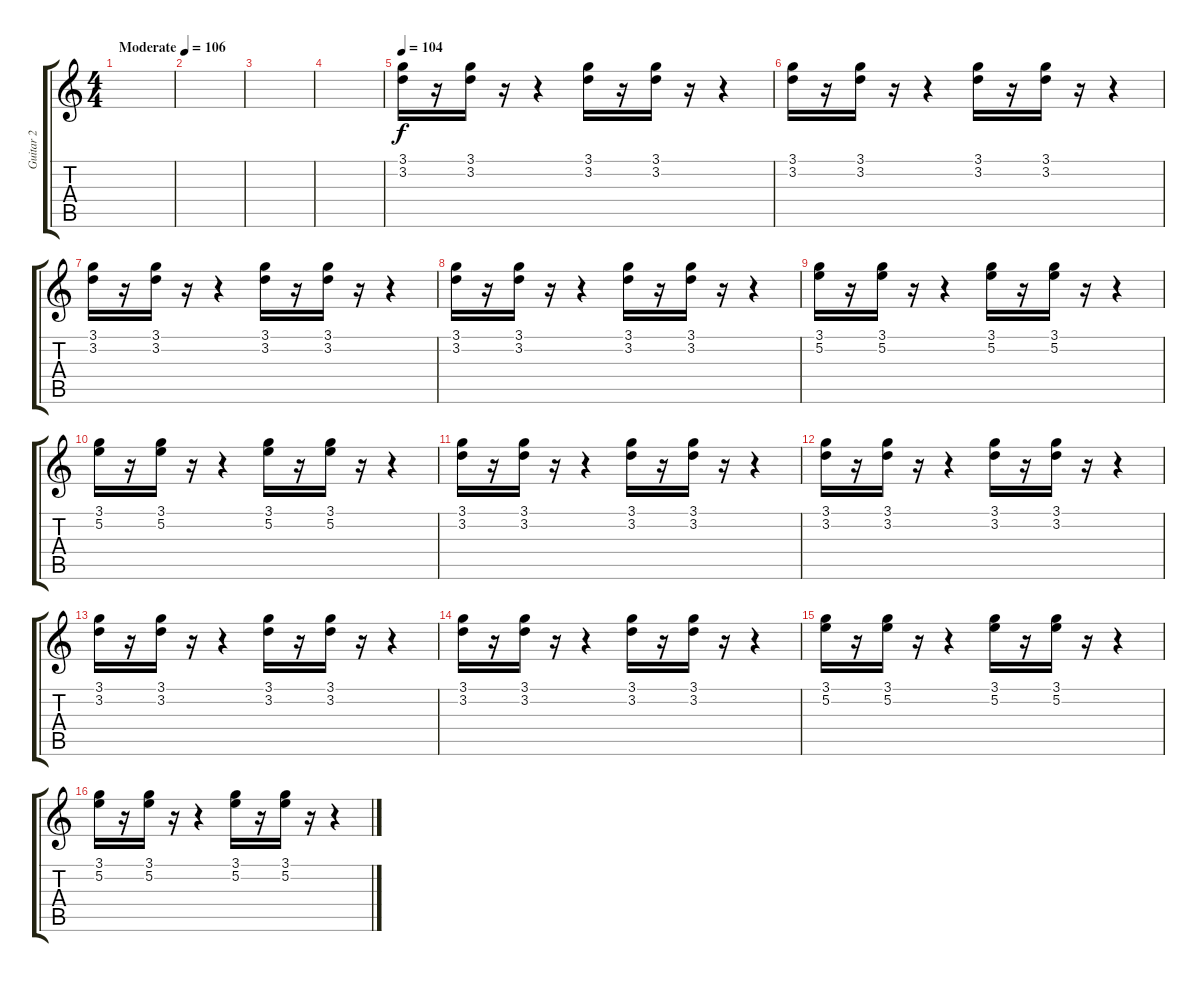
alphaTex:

\track ("Guitar 2" "Guitar 2") {instrument overdrivenguitar}
\staff {score tabs}
\tuning (E4 B3 G3 D3 A2 E2) {hide}
\ts (4 4)
\tempo (106 "Moderate")
\clef g2
\ks c
|
|
|
|
\tempo 104
(3.1 3.2).16 r.16 (3.1 3.2).16 r.16 r.4 (3.1 3.2).16 r.16 (3.1 3.2).16 r.16 r.4 |
(3.1 3.2).16 r.16 (3.1 3.2).16 r.16 r.4 (3.1 3.2).16 r.16 (3.1 3.2).16 r.16 r.4 |
(3.1 3.2).16 r.16 (3.1 3.2).16 r.16 r.4 (3.1 3.2).16 r.16 (3.1 3.2).16 r.16 r.4 |
(3.1 3.2).16 r.16 (3.1 3.2).16 r.16 r.4 (3.1 3.2).16 r.16 (3.1 3.2).16 r.16 r.4 |
(3.1 5.2).16 r.16 (3.1 5.2).16 r.16 r.4 (3.1 5.2).16 r.16 (3.1 5.2).16 r.16 r.4 |
(3.1 5.2).16 r.16 (3.1 5.2).16 r.16 r.4 (3.1 5.2).16 r.16 (3.1 5.2).16 r.16 r.4 |
(3.1 3.2).16 r.16 (3.1 3.2).16 r.16 r.4 (3.1 3.2).16 r.16 (3.1 3.2).16 r.16 r.4 |
(3.1 3.2).16 r.16 (3.1 3.2).16 r.16 r.4 (3.1 3.2).16 r.16 (3.1 3.2).16 r.16 r.4 |
(3.1 3.2).16 r.16 (3.1 3.2).16 r.16 r.4 (3.1 3.2).16 r.16 (3.1 3.2).16 r.16 r.4 |
(3.1 3.2).16 r.16 (3.1 3.2).16 r.16 r.4 (3.1 3.2).16 r.16 (3.1 3.2).16 r.16 r.4 |
(3.1 5.2).16 r.16 (3.1 5.2).16 r.16 r.4 (3.1 5.2).16 r.16 (3.1 5.2).16 r.16 r.4 |
(3.1 5.2).16 r.16 (3.1 5.2).16 r.16 r.4 (3.1 5.2).16 r.16 (3.1 5.2).16 r.16 r.4
